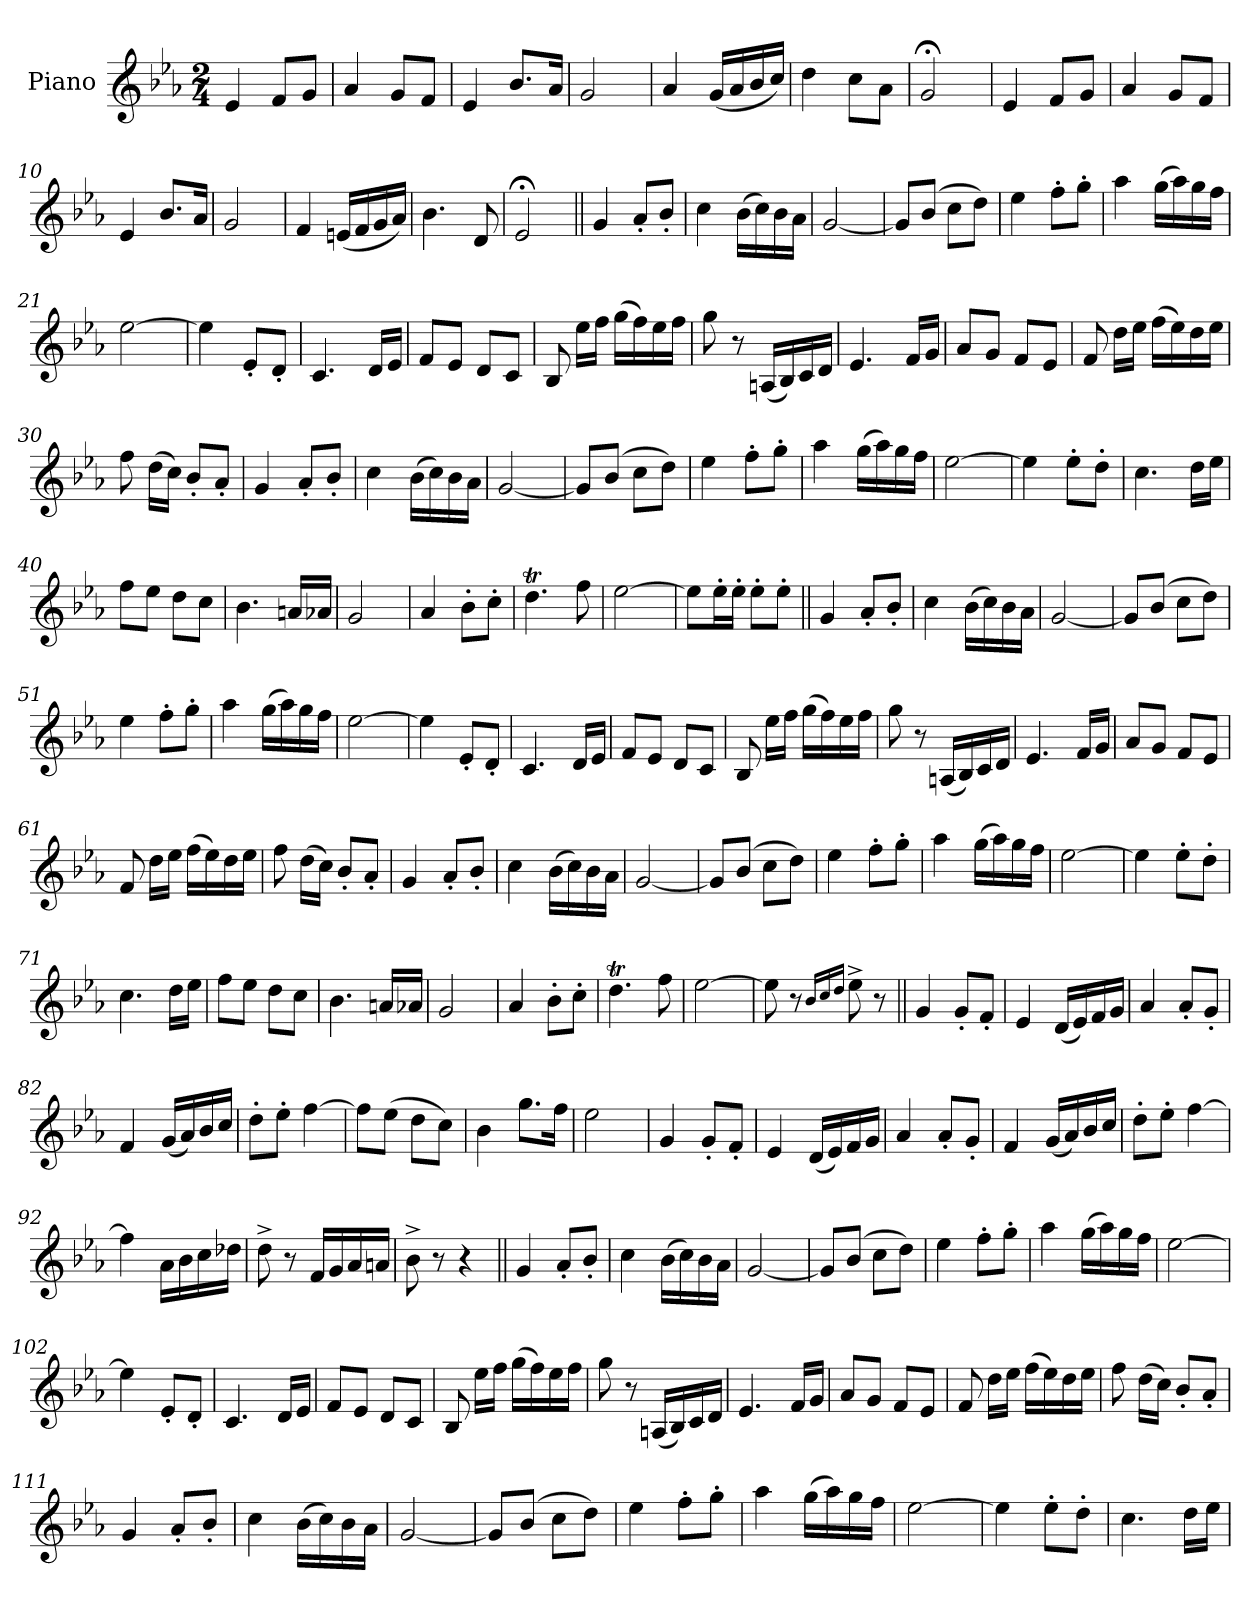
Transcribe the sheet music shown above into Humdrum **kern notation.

**kern
*part1
*staff1
*I"Piano
*I'Pno.
*clefG2
*k[b-e-a-]
*M2/4
*MM50
=1
4e-
8fL
8gJ
=2
4a-
8gL
8fJ
=3
4e-
8.b-L
16a-Jk
=4
2g
=5
4a-
(16gLL
16a-
16b-
16ccJJ)
=6
4dd
8ccL
8a-J
=7
2g;<
=8
4e-
8fL
8gJ
=9
4a-
8gL
8fJ
=10
4e-
8.b-L
16a-Jk
=11
2g
=12
4f
(16enLL
16f
16g
16a-JJ)
=13
4.b-
8d
=14
2e-;<
=15||
*MM120
4g
8a-'L
8b-'J
=16
4cc
(16b-LL
16cc)
16b-
16a-JJ
=17
[2g
=18
8gL]
(8b-J
8ccL
8ddJ)
=19
4ee-
8ff'L
8gg'J
=20
4aa-
(16ggLL
16aa-)
16gg
16ffJJ
=21
[2ee-
=22
4ee-]
8e-'!L
8d'!J
=23
4.c!
16d!LL
16e-!JJ
=24
8f!L
8e-!J
8d!L
8c!J
=25
8B-!
16ee-LL
16ffJJ
(16ggLL
16ff)
16ee-
16ffJJ
=26
8gg
8r
(16An!LL
16B-!)
16c!
16d!JJ
=27
4.e-!
16f!LL
16g!JJ
=28
8a-!L
8g!J
8f!L
8e-!J
=29
8f!
16ddLL
16ee-JJ
(16ffLL
16ee-)
16dd
16ee-JJ
=30
8ff
(16ddLL
16ccJJ)
8b-'L
8a-'J
=31
4g
8a-'L
8b-'J
=32
4cc
(16b-LL
16cc)
16b-
16a-JJ
=33
[2g
=34
8gL]
(8b-J
8ccL
8ddJ)
=35
4ee-
8ff'L
8gg'J
=36
4aa-
(16ggLL
16aa-)
16gg
16ffJJ
=37
[2ee-
=38
4ee-]
8ee-'L
8dd'J
=39
4.cc
16ddLL
16ee-JJ
=40
8ffL
8ee-J
8ddL
8ccJ
=41
4.b-
16anLL
16a-XJJ
=42
2g
=43
4a-
8b-'L
8cc'J
=44
4.ddt
8ff
=45
[2ee-
=46
8ee-L]
16ee-'L
16ee-'JJ
8ee-'L
8ee-'J
=47||
4g
8a-'L
8b-'J
=48
4cc
(16b-LL
16cc)
16b-
16a-JJ
=49
[2g
=50
8gL]
(8b-J
8ccL
8ddJ)
=51
4ee-
8ff'L
8gg'J
=52
4aa-
(16ggLL
16aa-)
16gg
16ffJJ
=53
[2ee-
=54
4ee-]
8e-'!L
8d'!J
=55
4.c!
16d!LL
16e-!JJ
=56
8f!L
8e-!J
8d!L
8c!J
=57
8B-!
16ee-LL
16ffJJ
(16ggLL
16ff)
16ee-
16ffJJ
=58
8gg
8r
(16An!LL
16B-!)
16c!
16d!JJ
=59
4.e-!
16f!LL
16g!JJ
=60
8a-!L
8g!J
8f!L
8e-!J
=61
8f!
16ddLL
16ee-JJ
(16ffLL
16ee-)
16dd
16ee-JJ
=62
8ff
(16ddLL
16ccJJ)
8b-'L
8a-'J
=63
4g
8a-'L
8b-'J
=64
4cc
(16b-LL
16cc)
16b-
16a-JJ
=65
[2g
=66
8gL]
(8b-J
8ccL
8ddJ)
=67
4ee-
8ff'L
8gg'J
=68
4aa-
(16ggLL
16aa-)
16gg
16ffJJ
=69
[2ee-
=70
4ee-]
8ee-'L
8dd'J
=71
4.cc
16ddLL
16ee-JJ
=72
8ffL
8ee-J
8ddL
8ccJ
=73
4.b-
16anLL
16a-XJJ
=74
2g
=75
4a-
8b-'L
8cc'J
=76
4.ddt
8ff
=77
[2ee-
=78
8ee-]
8r
16qb-LL
16qcc
16qddJJ
8ee-^
8r
=79||
4g!
8g'!L
8f'!J
=80
4e-!
(16d!LL
16e-!)
16f!
16g!JJ
=81
4a-!
8a-'!L
8g'!J
=82
4f!
(16gLL
16a-)
16b-
16ccJJ
=83
8dd'L
8ee-'J
[4ff
=84
8ffL]
(8ee-J
8ddL
8ccJ)
=85
4b-
8.ggL
16ffJk
=86
2ee-
=87
4g!
8g'!L
8f'!J
=88
4e-!
(16d!LL
16e-!)
16f!
16g!JJ
=89
4a-!
8a-'!L
8g'!J
=90
4f!
(16gLL
16a-)
16b-
16ccJJ
=91
8dd'L
8ee-'J
[4ff
=92
4ff]
16a-LL
16b-
16cc
16dd-XJJ
=93
8dd^
8r
16f!LL
16g!
16a-!
16an!JJ
=94
8b-^!
8r
4r
=95||
4g
8a-'L
8b-'J
=96
4cc
(16b-LL
16cc)
16b-
16a-JJ
=97
[2g
=98
8gL]
(8b-J
8ccL
8ddJ)
=99
4ee-
8ff'L
8gg'J
=100
4aa-
(16ggLL
16aa-)
16gg
16ffJJ
=101
[2ee-
=102
4ee-]
8e-'!L
8d'!J
=103
4.c!
16d!LL
16e-!JJ
=104
8f!L
8e-!J
8d!L
8c!J
=105
8B-!
16ee-LL
16ffJJ
(16ggLL
16ff)
16ee-
16ffJJ
=106
8gg
8r
(16An!LL
16B-!)
16c!
16d!JJ
=107
4.e-!
16f!LL
16g!JJ
=108
8a-!L
8g!J
8f!L
8e-!J
=109
8f!
16ddLL
16ee-JJ
(16ffLL
16ee-)
16dd
16ee-JJ
=110
8ff
(16ddLL
16ccJJ)
8b-'L
8a-'J
=111
4g
8a-'L
8b-'J
=112
4cc
(16b-LL
16cc)
16b-
16a-JJ
=113
[2g
=114
8gL]
(8b-J
8ccL
8ddJ)
=115
4ee-
8ff'L
8gg'J
=116
4aa-
(16ggLL
16aa-)
16gg
16ffJJ
=117
[2ee-
=118
4ee-]
8ee-'L
8dd'J
=119
4.cc
16ddLL
16ee-JJ
=
*-
